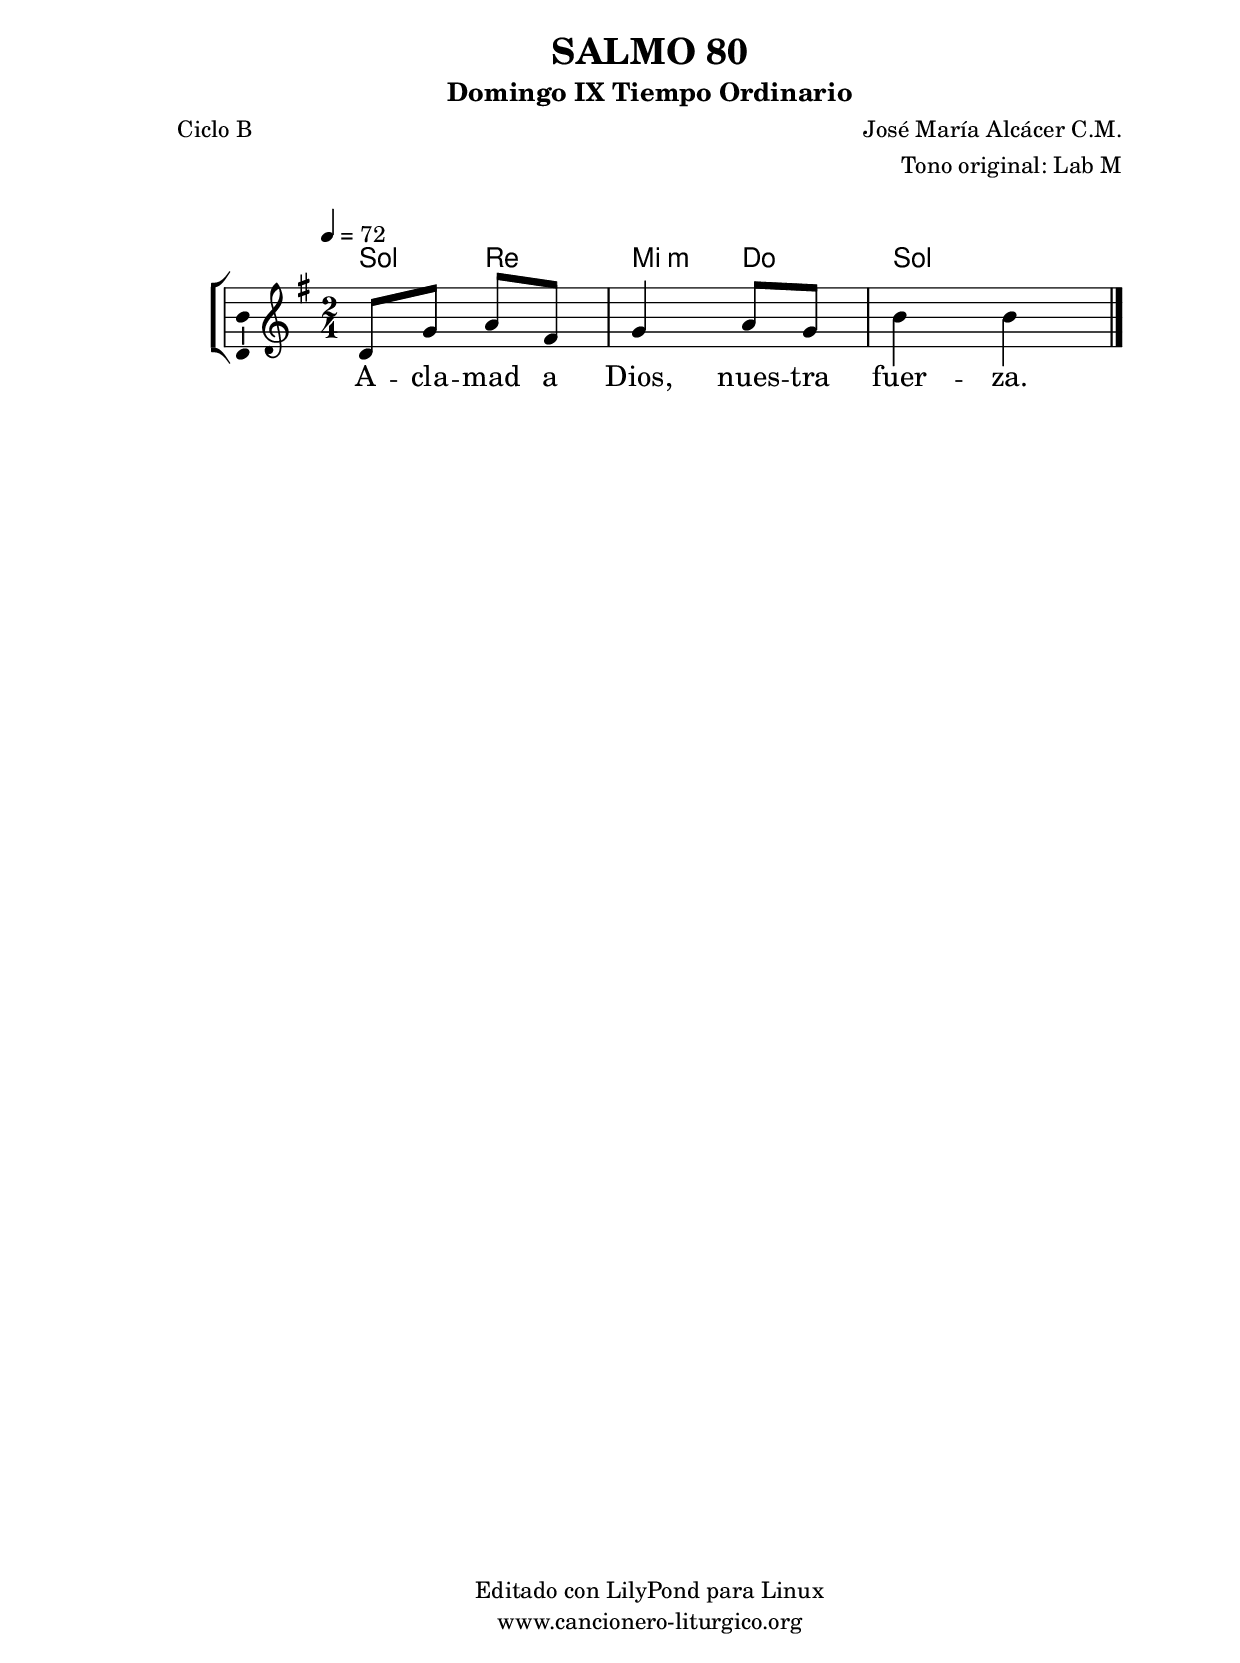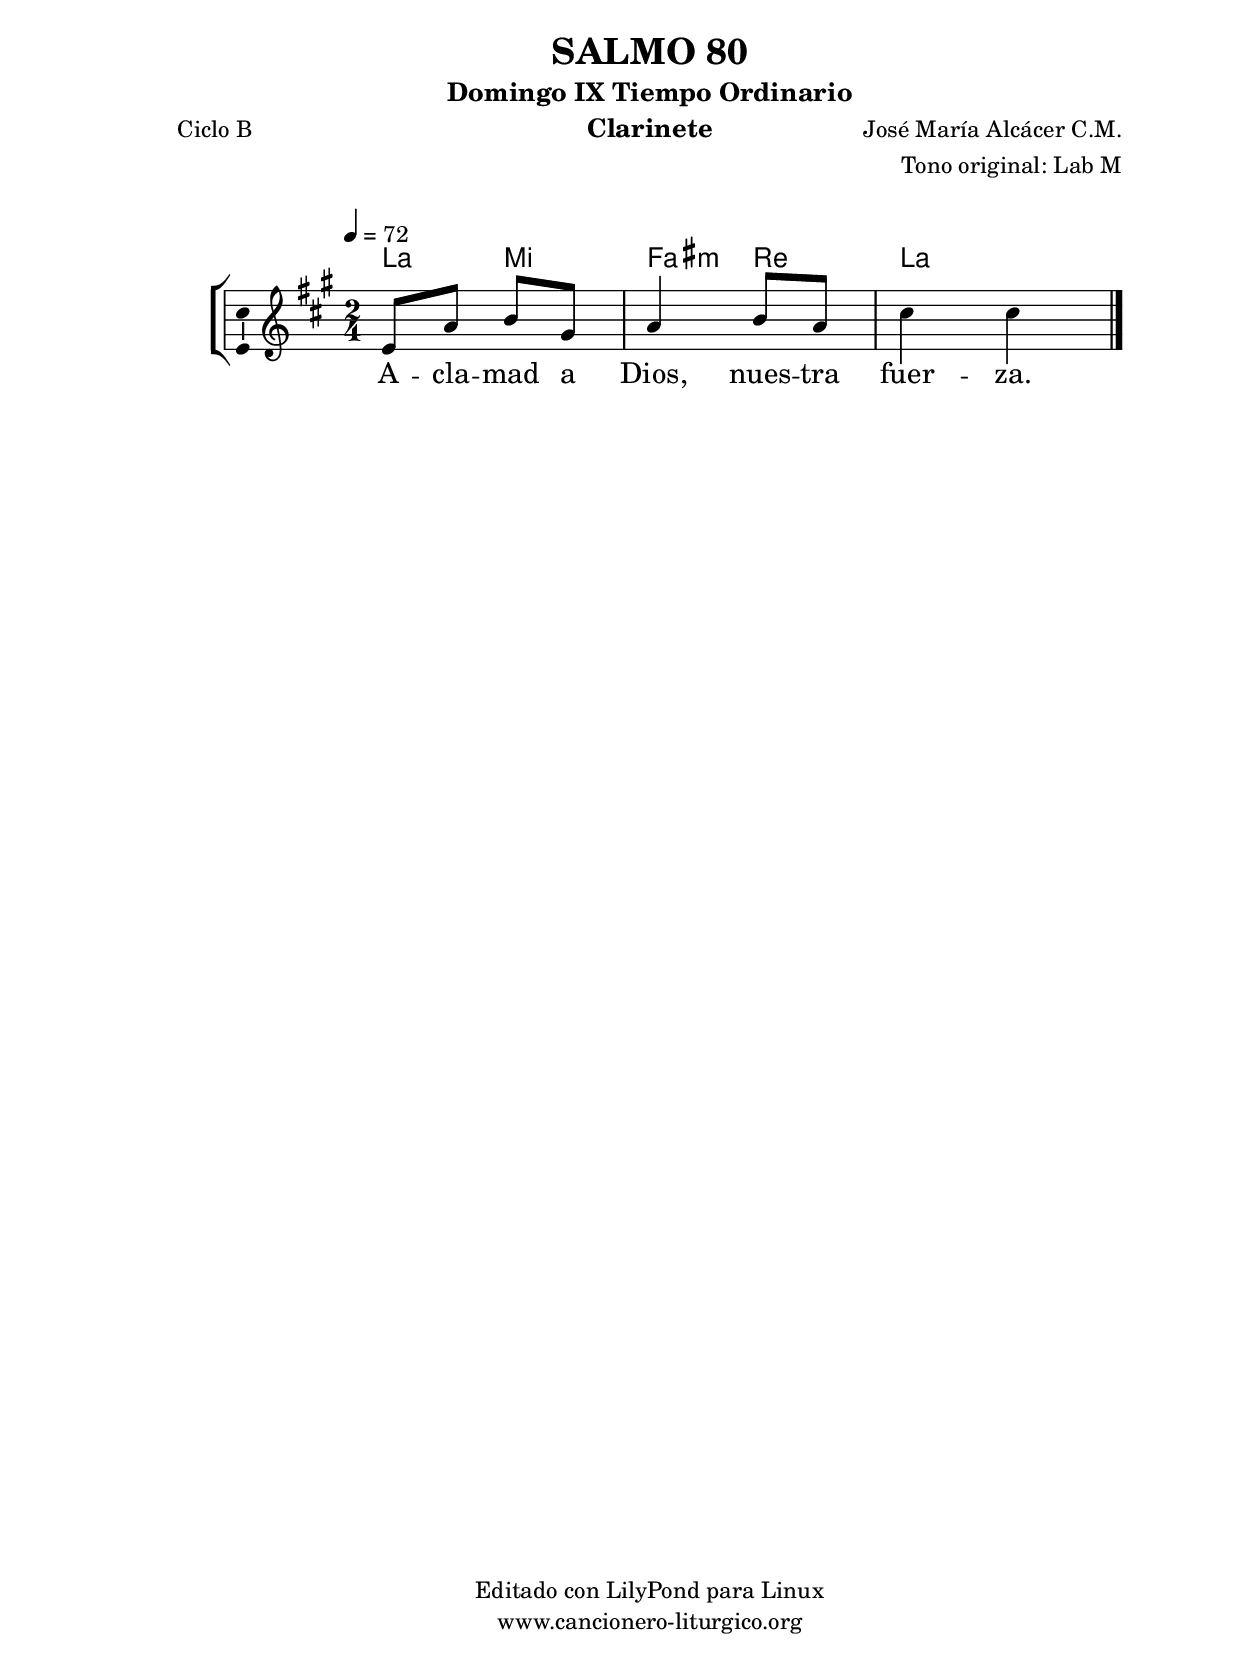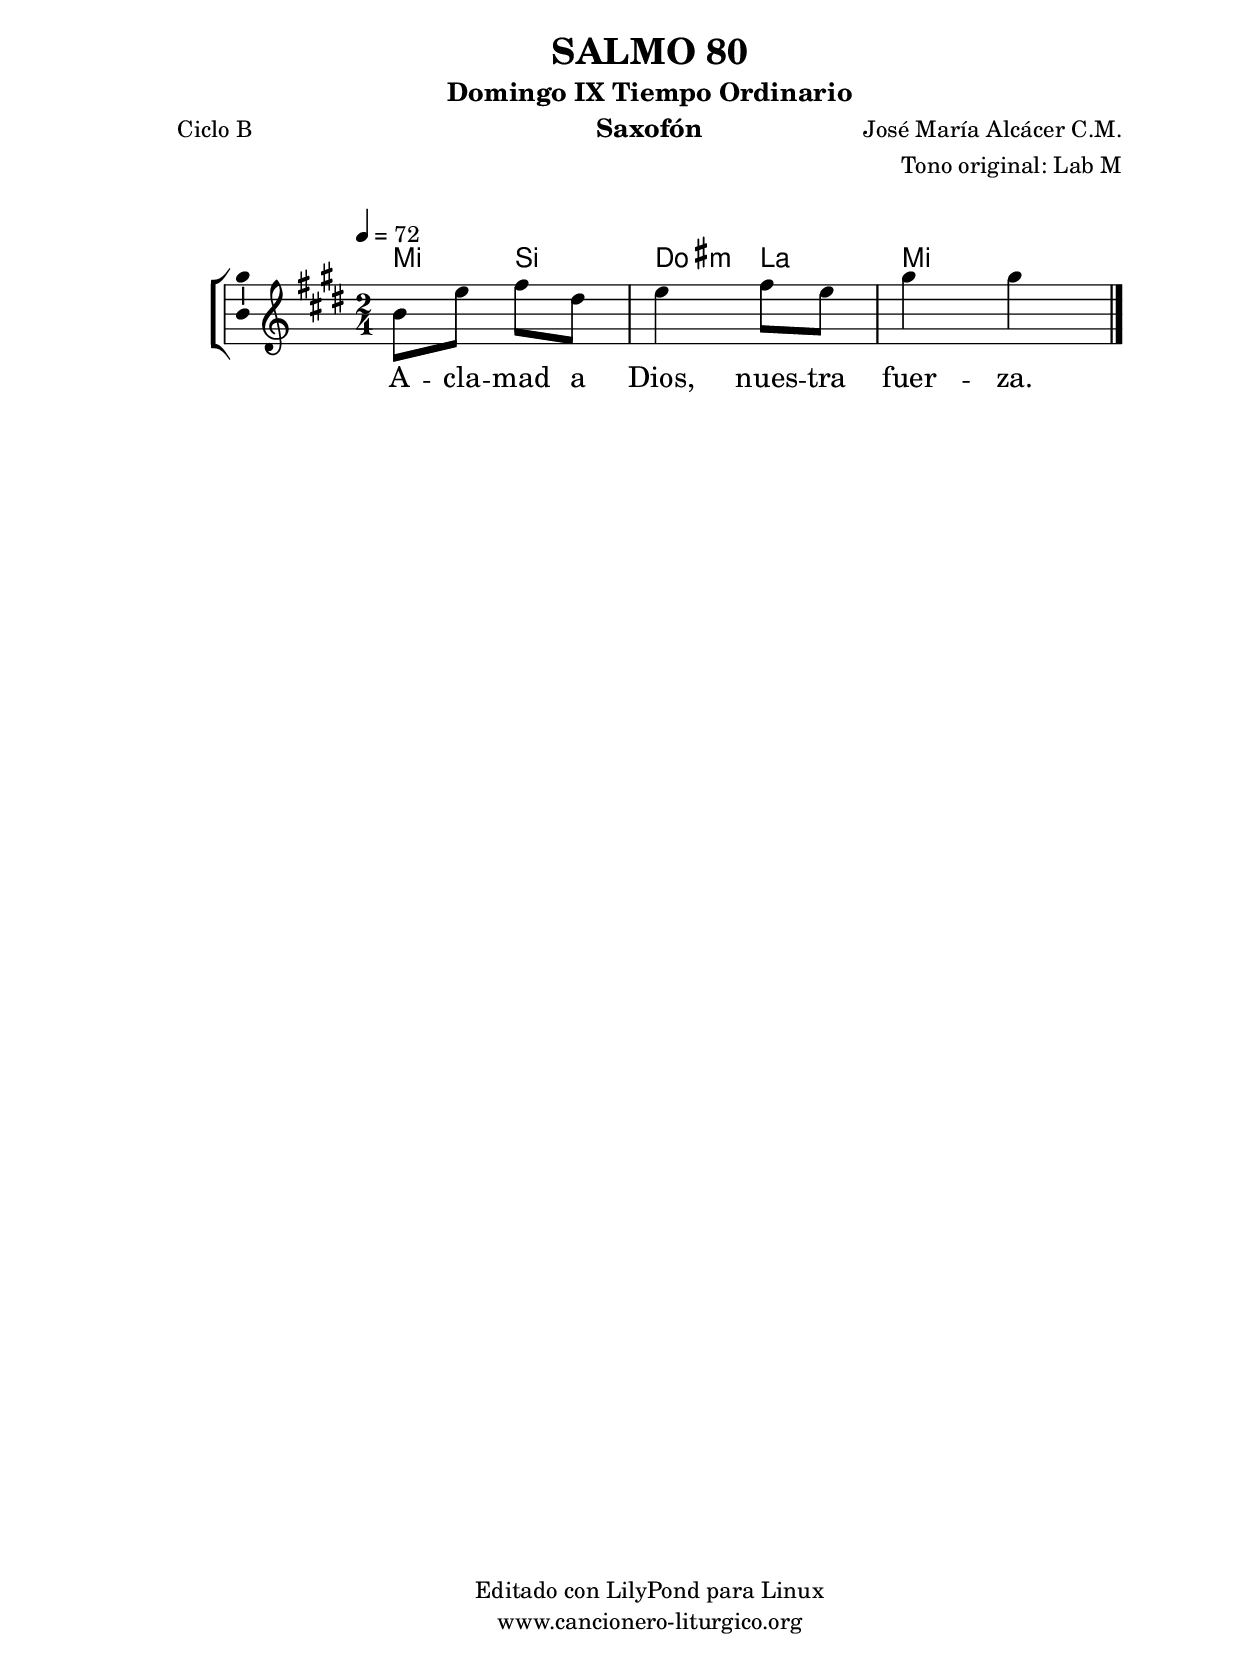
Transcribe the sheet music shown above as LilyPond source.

%
%para convertir .midi en .wav:
%timidity filename.midi -Ow -o finename.wav
%
%
%Para convertir de .wav a .mp3:
%lame -h -m j filename.wav
%
%
%para escuchar el midi:
%timidity nombrefichero.midi
%


%versión de lilypond para la que se ha escrito esta partitura:
\version "2.16.0"

	%Tamaño papel
	#(set-default-paper-size "a4")
	%Tamaño partitura
	#(set-global-staff-size 20)
	%No responde al pulsar sobre una nota
	#(ly:set-option 'point-and-click #f)

%parámetros del encabezamiento:
\header {
	title = "SALMO 80"
	subtitle = "Domingo IX Tiempo Ordinario"
	composer = "José María Alcácer C.M."
	poet = "Ciclo B"
	meter = ""
	arranger = "Tono original: Lab M"
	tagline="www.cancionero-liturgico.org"
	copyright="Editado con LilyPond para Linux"
	}

%parámetros asociados al papel:
\paper  {
	oddHeaderMarkup = \markup {\fill-line { \on-the-fly #not-first-page \fromproperty #'header:title \on-the-fly #not-first-page \fromproperty #'header:composer }}
	evenHeaderMarkup = \markup {\fill-line { \fromproperty #'header:composer \fromproperty #'header:title }}
	#(set-paper-size "a4")
	print-page-number = ##f
	first-page-number = 1
	print-first-page-number = ##f
%	head-separation = 3.0 \cm
	top-margin = 2.0 \cm
	bottom-margin = 0.5\cm
%%%	bottom-margin = -1.0\cm
	left-margin = 3.0 \cm
	line-width = 16.0 \cm 
	indent = 8\mm
	interscoreline = 2.\mm
	between-system-space = 15\mm
%	para que las partituras no llenen la hoja:
	ragged-bottom = ##t
%	idem para la última hoja:
	ragged-last-bottom = ##f
%	para que las partituras llenen el ancho del papel:
	ragged-last = ##f
	after-title-space = 2.5 \cm
%page-count=1
%system-count=8

	%Flexible Vertical Spacing
%	markup-markup-spacing =
%	#'((basic-distance . 15) (minimum-distance . 15) (padding . 3))
	markup-system-spacing =
	#'((basic-distance . 15) (minimum-distance . 15) (padding . 3))
	system-system-spacing =
	#'((basic-distance . 15) (minimum-distance . 15) (padding . 3))
	score-system-spacing =
	#'((basic-distance . 15) (minimum-distance . 15) (padding . 5))
%	top-system-spacing = % header
%	#'((basic-distance . 8) (minimum-distance . 0) (padding . 3))
%	top-markup-spacing =
%	#'((basic-distance . 20) (minimum-distance . 20) (padding . 3))
	last-bottom-spacing = % footer
	#'((basic-distance . 5) (minimum-distance . 5) (padding . 3))
%	score-markup-spacing =
%	#'((basic-distance . 16) (minimum-distance . 13) (padding . 3))

	}


%parámetros que afectan a toda la partitura:
global =  {
	%clave de sol (G):
	\clef G
	%armadura:
	\transpose aes g
	\key aes \major
	\tempo 4=72
	\set Score.tempoHideNote = ##f
	}


acordes = {
	\italianChords
	\chordmode {
	\transpose aes g
{

aes4 ees f:m des aes2

	}
	}
}

melodia = 
	\transpose aes g
{
	\relative c'{
	\time 2/4
%	\partial 4*1

ees8 aes bes g
aes4 bes8 aes
c4 c

	\bar "|."
	}
	}


texto = \lyricmode {
A -- cla -- mad a Dios, nues -- tra fuer -- za.
	}


acordesStaff = \context ChordNames = acordesStaff <<
	\set chordChanges = ##t
	\acordes
	>>


vozStaff = \context Voice = vozStaff
\with {\consists "Ambitus_engraver"}
<<
%	\set Staff.instrumentName = ""
%	\set Staff.shortInstrumentName = ""
%	\set Staff.midiInstrument = #"clarinet"
%	\set Staff.midiInstrument = #"cello"
%	\set Staff.midiInstrument = #"flute"
	\set Staff.midiInstrument = #"electric guitar (jazz)"
%	\set Staff.midiInstrument = #"english horn"
%	\set Staff.midiInstrument = #"violin"
%	\set Staff.midiInstrument = #"glockenspiel"
	\set Staff.midiMinimumVolume = #0.7
	\set Staff.midiMaximumVolume = #0.9
	\global
	\melodia
	>>


textoStaff = \context Lyrics = textoStaff <<
	\lyricsto vozStaff \texto
	>>

\book {
	\score {
		\context ChoirStaff {
			\override StaffGroup.SystemStartBracket #'collapse-height = #1
			\override Score.SystemStartBar #'collapse-height = #1
			<<
			\acordesStaff
			\vozStaff
			\textoStaff
			>>
			}
		\layout {
	    		\context {
				\Lyrics
				\override LyricText #'font-size = #2
				}
	   		 \context {
				\Score
				%fontSize = #3
				\override StaffSymbol #'staff-space = #(magstep +3)
				%\override Beam #'thickness = #0.55
				%\override SpacingSpanner #'spacing-increment = #1.0
				%\override Slur #'height-limit = #1.5
				}
			}
		}
	\score {
		\unfoldRepeats
		\context ChoirStaff {
			<<
			\acordesStaff
			\vozStaff
			>>
			}
		\midi {
	  		\context {
	  			\Score
				tempoWholesPerMinute = #(ly:make-moment 70 4)
				}
			}
		}
	}

%Partitura para clarinete
#(define output-suffix "C")
\book {
	\header{
		instrument = "Clarinete"
		}
	\score {
		\context ChoirStaff {
			\override StaffGroup.SystemStartBracket #'collapse-height = #1
			\override Score.SystemStartBar #'collapse-height = #1
\transpose c d
			<<
			\acordesStaff
			\vozStaff
			\textoStaff
			>>
			}
		\layout {
	    		\context {
				\Lyrics
				\override LyricText #'font-size = #2
				}
	   		 \context {
				\Score
				%fontSize = #3
				\override StaffSymbol #'staff-space = #(magstep +3)
				%\override Beam #'thickness = #0.55
				%\override SpacingSpanner #'spacing-increment = #1.0
				%\override Slur #'height-limit = #1.5
				}
			}
		}
	}

%Partitura para saxofón
#(define output-suffix "S")
\book {
	\header{
		instrument = "Saxofón"
		}
	\score {
		\context ChoirStaff {
			\override StaffGroup.SystemStartBracket #'collapse-height = #1
			\override Score.SystemStartBar #'collapse-height = #1
\transpose c a
			<<
			\acordesStaff
			\vozStaff
			\textoStaff
			>>
			}
		\layout {
	    		\context {
				\Lyrics
				\override LyricText #'font-size = #2
				}
	   		 \context {
				\Score
				%fontSize = #3
				\override StaffSymbol #'staff-space = #(magstep +3)
				%\override Beam #'thickness = #0.55
				%\override SpacingSpanner #'spacing-increment = #1.0
				%\override Slur #'height-limit = #1.5
				}
			}
		}
	}

